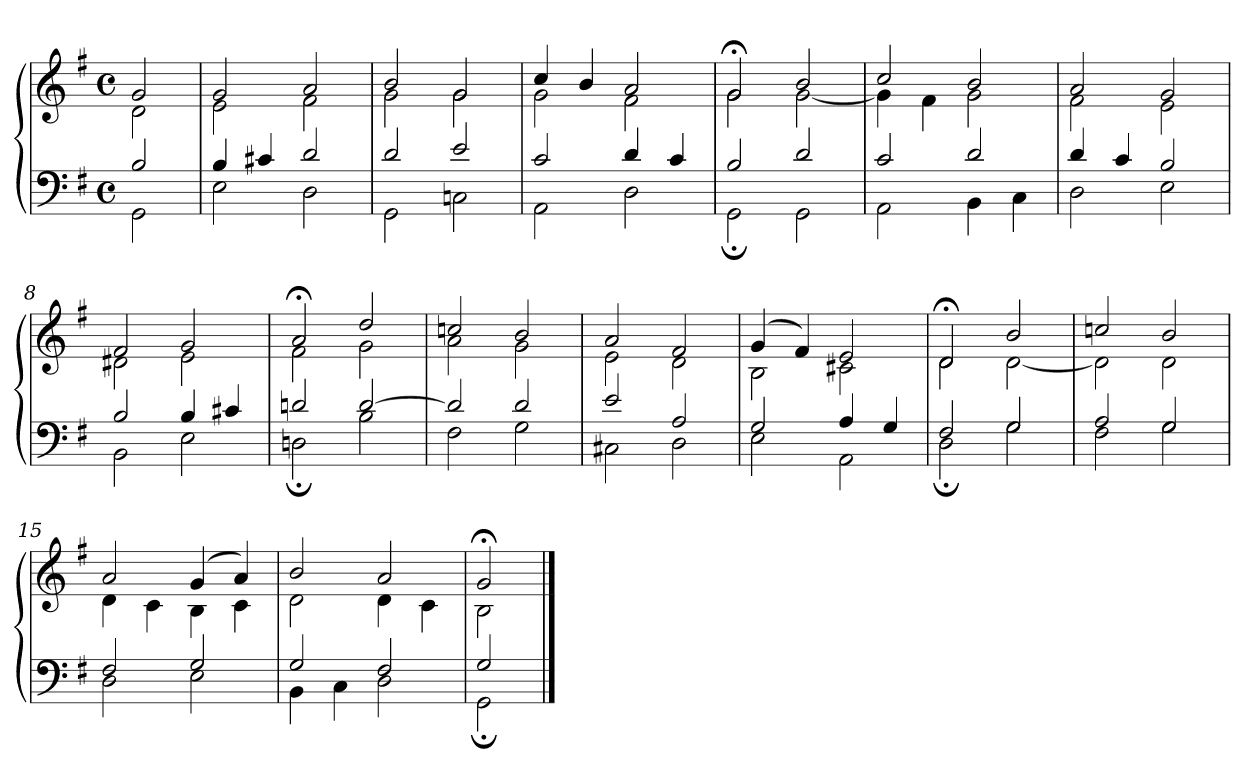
**kern	**kern
*part1	*part1
*staff2	*staff1
*clefF4	*clefG2
*k[f#]	*k[f#]
*M4/4	*M4/4
*met(c)	*met(c)
=1	=1
*^	*^
2B	2GG	2g	2d
=2	=2	=2	=2
4B	2E	2g	2e
4c#X	.	.	.
2d	2D	2a	2f#
=3	=3	=3	=3
2d	2GG	2b	2g
2e	2Cn	2g	2g
=4	=4	=4	=4
2c	2AA	4cc	2g
.	.	4b	.
4d	2D	2a	2f#
4c	.	.	.
=5	=5	=5	=5
2B	2GG;	2g;<	2g
2d	2GG	2b	[2g
=6	=6	=6	=6
2c	2AA	2cc	4g]
.	.	.	4f#
2d	4BB	2b	2g
.	4C	.	.
=7	=7	=7	=7
4d	2D	2a	2f#
4c	.	.	.
2B	2E	2g	2e
=8	=8	=8	=8
2B	2BB	2f#	2d#X
4B	2E	2g	2e
4c#X	.	.	.
=9	=9	=9	=9
2dn	2Dn;	2a;<	2f#
[2d	2B	2dd	2g
!!LO:LB:g=z	!!
=10	=10	=10	=10
2d]	2F#	2ccn	2a
2d	2G	2b	2g
=11	=11	=11	=11
2e	2C#X	2a	2e
2A	2D	2f#	2d
=12	=12	=12	=12
2G	2E	(4g	2B
.	.	4f#)	.
4A	2AA	2e	2c#X
4G	.	.	.
=13	=13	=13	=13
2F#	2D;	2d;<	2d
2G	2G	2b	[2d
=14	=14	=14	=14
2A	2F#	2ccn	2d]
2G	2G	2b	2d
=15	=15	=15	=15
2F#	2D	2a	4d
.	.	.	4c
2G	2E	(4g	4B
.	.	4a)	4c
=16	=16	=16	=16
2G	4BB	2b	2d
.	4C	.	.
2F#	2D	2a	4d
.	.	.	4c
=17	=17	=17	=17
2G	2GG;	2g;<	2B
*v	*v	*	*
*	*v	*v
==	==
*-	*-
